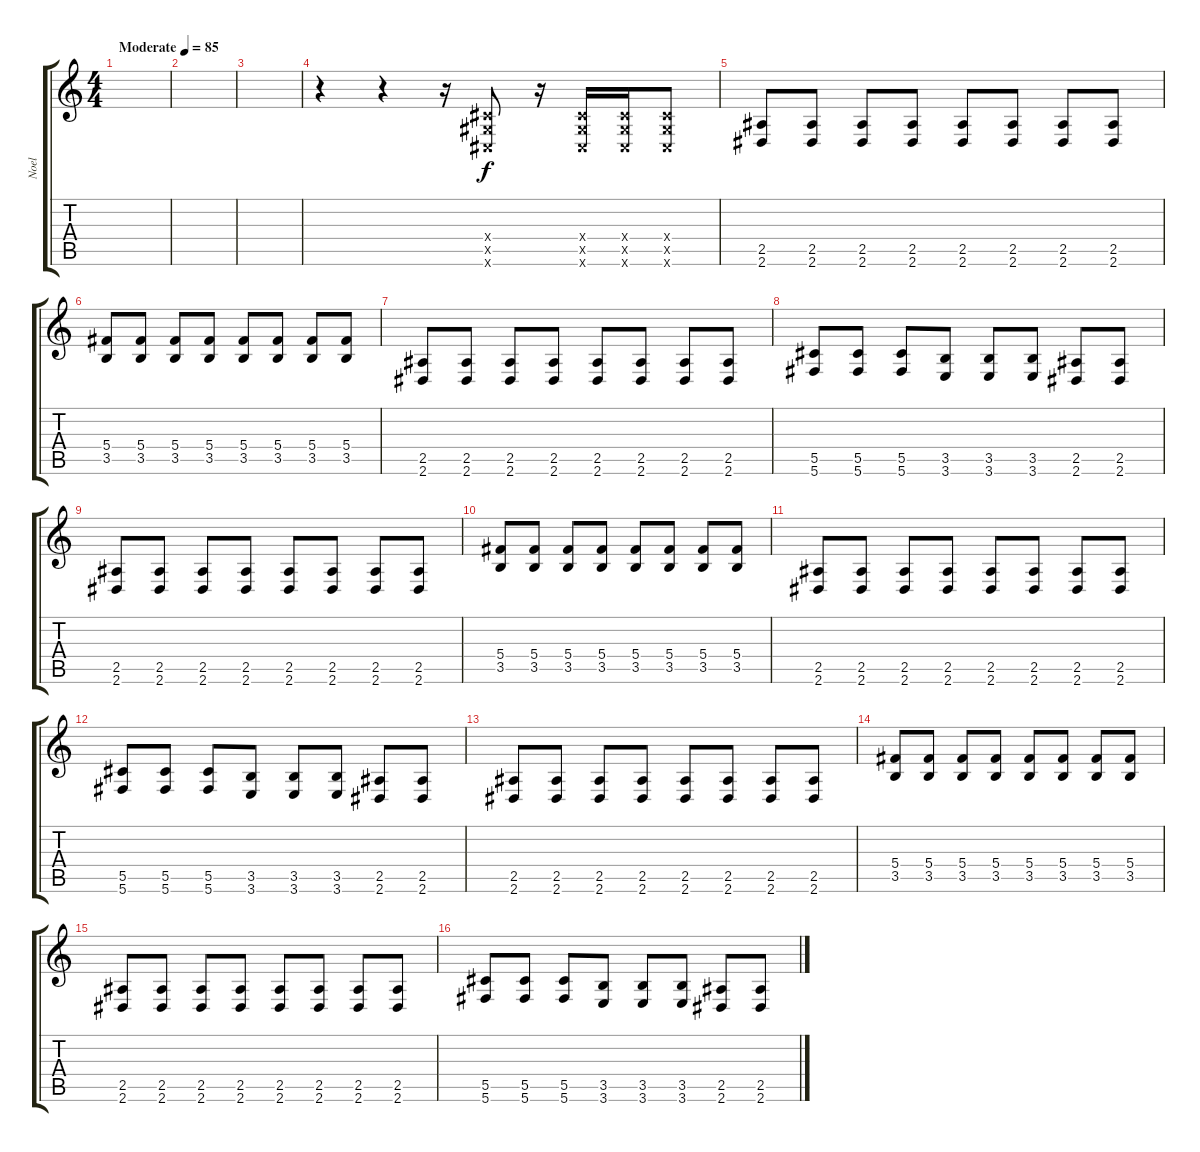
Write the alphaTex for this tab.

\track ("Noel" "Noel") {instrument distortionguitar}
\staff {score tabs}
\tuning (Eb4 Bb3 Gb3 Db3 Ab2 Db2) {hide}
\ts (4 4)
\tempo (85 "Moderate")
\clef g2
\ks c
|
|
|
r.4 r.4 r.16 (0.4{x} 0.5{x} 0.6{x}).8 r.16 (0.4{x} 0.5{x} 0.6{x}).16 (0.4{x} 0.5{x} 0.6{x}).16 (0.4{x} 0.5{x} 0.6{x}).8 |
(2.5 2.6).8{volume 15 balance 8} (2.5 2.6).8 (2.5 2.6).8 (2.5 2.6).8 (2.5 2.6).8 (2.5 2.6).8 (2.5 2.6).8 (2.5 2.6).8 |
(5.4 3.5).8 (5.4 3.5).8 (5.4 3.5).8 (5.4 3.5).8 (5.4 3.5).8 (5.4 3.5).8 (5.4 3.5).8 (5.4 3.5).8 |
(2.5 2.6).8 (2.5 2.6).8 (2.5 2.6).8 (2.5 2.6).8 (2.5 2.6).8 (2.5 2.6).8 (2.5 2.6).8 (2.5 2.6).8 |
(5.5 5.6).8 (5.5 5.6).8 (5.5 5.6).8 (3.5 3.6).8 (3.5 3.6).8 (3.5 3.6).8 (2.5 2.6).8 (2.5 2.6).8 |
(2.5 2.6).8 (2.5 2.6).8 (2.5 2.6).8 (2.5 2.6).8 (2.5 2.6).8 (2.5 2.6).8 (2.5 2.6).8 (2.5 2.6).8 |
(5.4 3.5).8 (5.4 3.5).8 (5.4 3.5).8 (5.4 3.5).8 (5.4 3.5).8 (5.4 3.5).8 (5.4 3.5).8 (5.4 3.5).8 |
(2.5 2.6).8 (2.5 2.6).8 (2.5 2.6).8 (2.5 2.6).8 (2.5 2.6).8 (2.5 2.6).8 (2.5 2.6).8 (2.5 2.6).8 |
(5.5 5.6).8 (5.5 5.6).8 (5.5 5.6).8 (3.5 3.6).8 (3.5 3.6).8 (3.5 3.6).8 (2.5 2.6).8 (2.5 2.6).8 |
(2.5 2.6).8{volume 11 balance 5} (2.5 2.6).8 (2.5 2.6).8 (2.5 2.6).8 (2.5 2.6).8 (2.5 2.6).8 (2.5 2.6).8 (2.5 2.6).8 |
(5.4 3.5).8 (5.4 3.5).8 (5.4 3.5).8 (5.4 3.5).8 (5.4 3.5).8 (5.4 3.5).8 (5.4 3.5).8 (5.4 3.5).8 |
(2.5 2.6).8 (2.5 2.6).8 (2.5 2.6).8 (2.5 2.6).8 (2.5 2.6).8 (2.5 2.6).8 (2.5 2.6).8 (2.5 2.6).8 |
(5.5 5.6).8 (5.5 5.6).8 (5.5 5.6).8 (3.5 3.6).8 (3.5 3.6).8 (3.5 3.6).8 (2.5 2.6).8 (2.5 2.6).8
